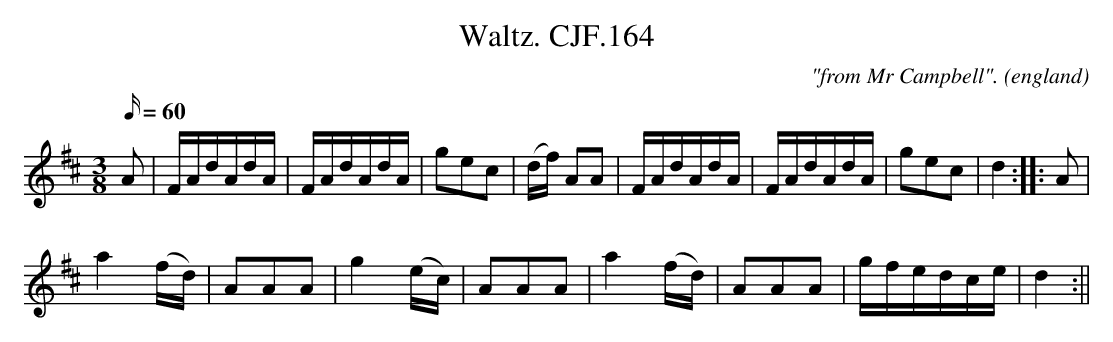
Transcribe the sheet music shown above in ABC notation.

X:1
T:Waltz. CJF.164
O:england
M:3/8
L:1/16
Q:60
C: "from Mr Campbell".
K:D
A2|FAdAdA|FAdAdA|g2e2c2|(df) A2A2|\
FAdAdA|FAdAdA|g2e2c2|d4:||:A2|
a4(fd)|A2A2A2|g4(ec)|A2A2A2|a4(fd)|A2A2A2|gfedce|d4:||
